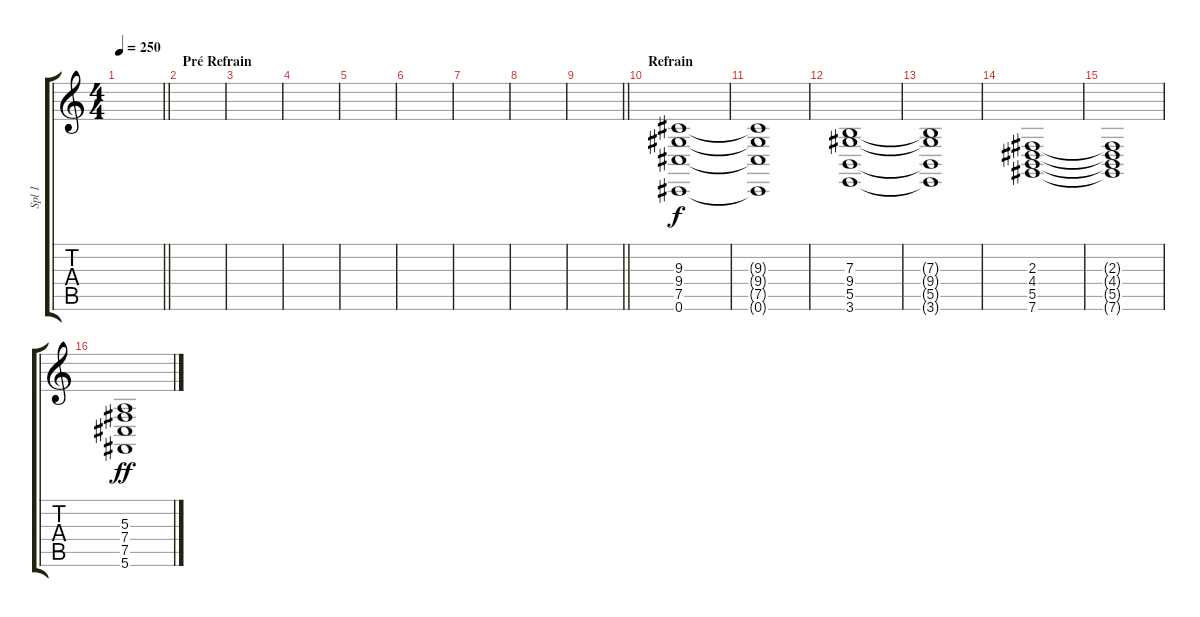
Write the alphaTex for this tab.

\track ("Spl 1" "Spl 1") {instrument stringensemble1}
\staff {score tabs}
\tuning (Db4 Ab3 E3 B2 Gb2 Db2) {hide}
\ts (4 4)
\tempo 250
\clef g2
\barLineRight lightlight
\ks c
|
\section ("" "Pré Refrain")
|
|
|
|
|
|
|
\barLineRight lightlight
|
\section ("" "Refrain")
(9.3 9.4 7.5 0.6).1 |
(9.3{t} 9.4{t} 7.5{t} 0.6{t}).1 |
(7.3 9.4 5.5 3.6).1 |
(7.3{t} 9.4{t} 5.5{t} 3.6{t}).1 |
(2.3 4.4 5.5 7.6).1 |
(2.3{t} 4.4{t} 5.5{t} 7.6{t}).1{dy f} |
(5.3 7.4 7.5 5.6).1{dy ff}
